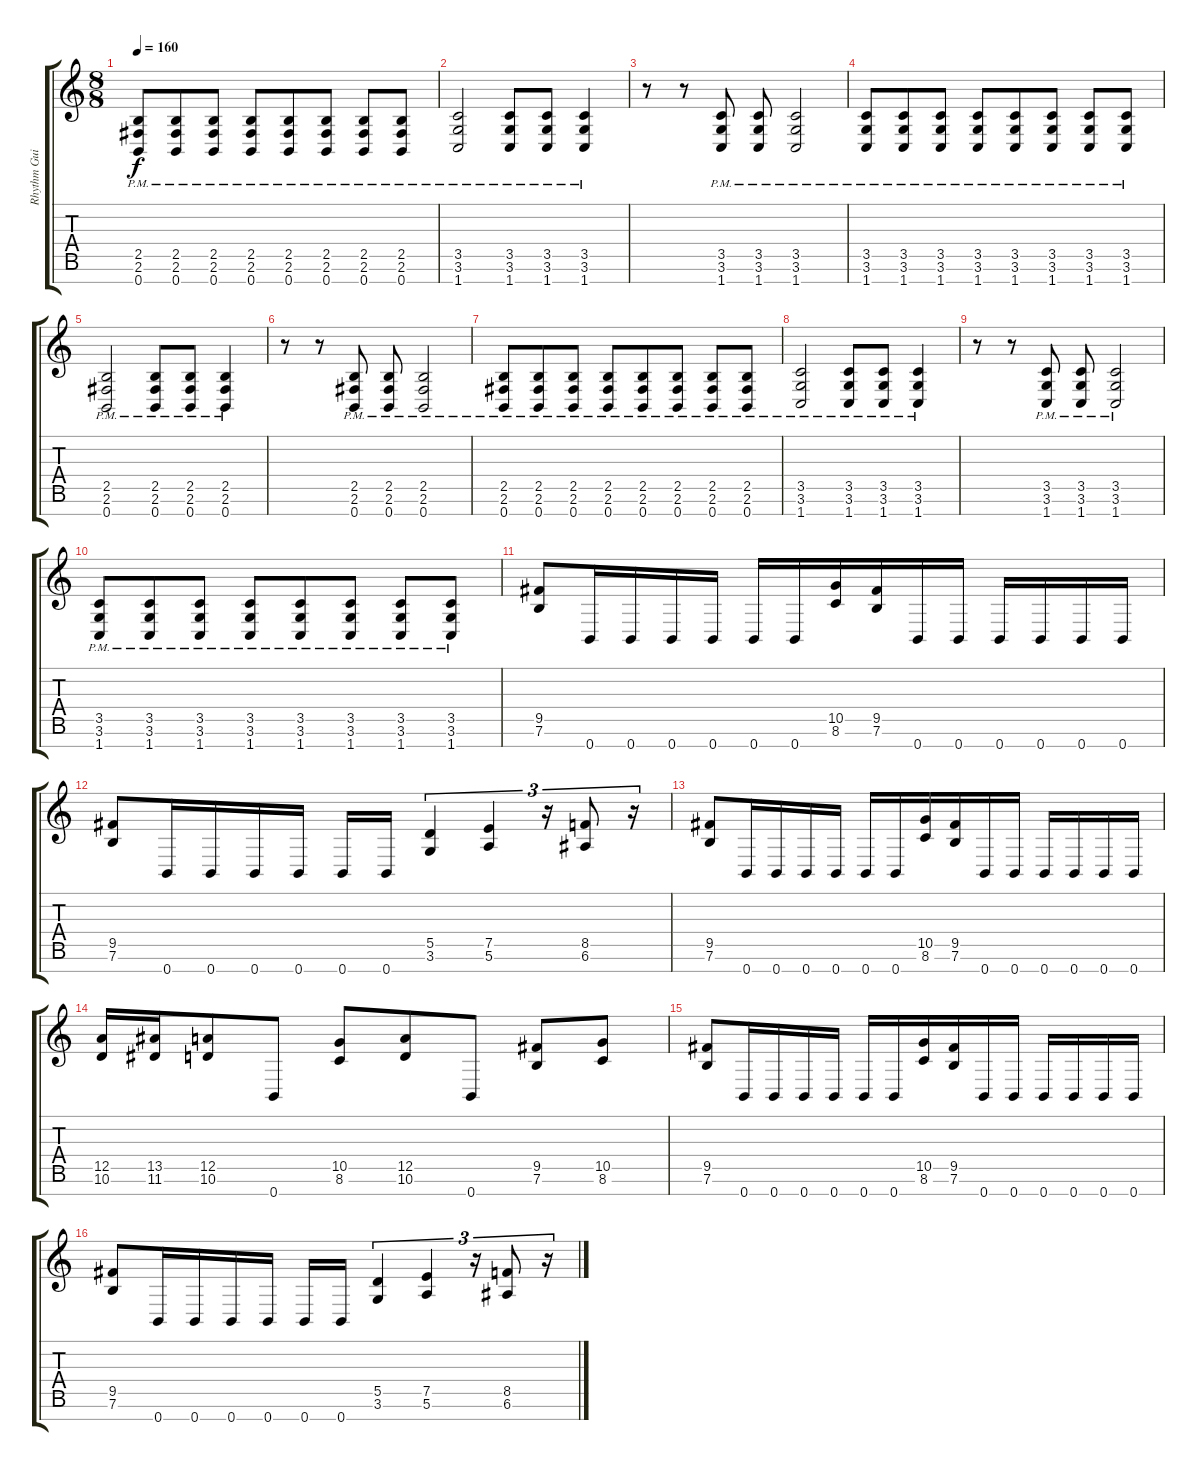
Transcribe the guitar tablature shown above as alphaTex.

\track ("Rhythm Guitar 2" "Rhythm Gui") {instrument distortionguitar}
\staff {score tabs}
\tuning (E4 B3 G3 D3 A2 E2 B1) {hide}
\ts (8 8)
\tempo 160
\clef g2
\ks c
(2.5 2.6 0.7{pm}).8{dy f} (2.5 2.6 0.7{pm}).8 (2.5 2.6 0.7{pm}).8 (2.5 2.6 0.7{pm}).8 (2.5 2.6 0.7{pm}).8 (2.5 2.6 0.7{pm}).8 (2.5 2.6 0.7{pm}).8 (2.5 2.6 0.7{pm}).8 |
(3.5 3.6 1.7{pm}).2 (3.5 3.6 1.7{pm}).8 (3.5 3.6 1.7{pm}).8 (3.5 3.6 1.7{pm}).4 |
r.8 r.8 (3.5 3.6 1.7{pm}).8 (3.5 3.6 1.7{pm}).8 (3.5 3.6 1.7{pm}).2 |
(3.5 3.6 1.7{pm}).8 (3.5 3.6 1.7{pm}).8 (3.5 3.6 1.7{pm}).8 (3.5 3.6 1.7{pm}).8 (3.5 3.6 1.7{pm}).8 (3.5 3.6 1.7{pm}).8 (3.5 3.6 1.7{pm}).8 (3.5 3.6 1.7{pm}).8 |
(2.5 2.6 0.7{pm}).2 (2.5 2.6 0.7{pm}).8 (2.5 2.6 0.7{pm}).8 (2.5 2.6 0.7{pm}).4 |
r.8 r.8 (2.5 2.6 0.7{pm}).8 (2.5 2.6 0.7{pm}).8 (2.5 2.6 0.7{pm}).2 |
(2.5 2.6 0.7{pm}).8 (2.5 2.6 0.7{pm}).8 (2.5 2.6 0.7{pm}).8 (2.5 2.6 0.7{pm}).8 (2.5 2.6 0.7{pm}).8 (2.5 2.6 0.7{pm}).8 (2.5 2.6 0.7{pm}).8 (2.5 2.6 0.7{pm}).8 |
(3.5 3.6 1.7{pm}).2 (3.5 3.6 1.7{pm}).8 (3.5 3.6 1.7{pm}).8 (3.5 3.6 1.7{pm}).4 |
r.8 r.8 (3.5 3.6 1.7{pm}).8 (3.5 3.6 1.7{pm}).8 (3.5 3.6 1.7{pm}).2 |
(3.5 3.6 1.7{pm}).8 (3.5 3.6 1.7{pm}).8 (3.5 3.6 1.7{pm}).8 (3.5 3.6 1.7{pm}).8 (3.5 3.6 1.7{pm}).8 (3.5 3.6 1.7{pm}).8 (3.5 3.6 1.7{pm}).8 (3.5 3.6 1.7{pm}).8 |
(9.5 7.6).8 0.7.16 0.7.16 0.7.16 0.7.16 0.7.16 0.7.16 (10.5 8.6).16 (9.5 7.6).16 0.7.16 0.7.16 0.7.16 0.7.16 0.7.16 0.7.16 |
(9.5 7.6).8 0.7.16 0.7.16 0.7.16 0.7.16 0.7.16 0.7.16 (5.5 3.6).4{tu (3 2)} (7.5 5.6).4{tu (3 2)} r.16{tu (3 2)} (8.5 6.6).8{tu (3 2)} r.16{tu (3 2)} |
(9.5 7.6).8 0.7.16 0.7.16 0.7.16 0.7.16 0.7.16 0.7.16 (10.5 8.6).16 (9.5 7.6).16 0.7.16 0.7.16 0.7.16 0.7.16 0.7.16 0.7.16 |
(12.5 10.6).16 (13.5 11.6).16 (12.5 10.6).8 0.7.8 (10.5 8.6).8 (12.5 10.6).8 0.7.8 (9.5 7.6).8 (10.5 8.6).8 |
(9.5 7.6).8 0.7.16 0.7.16 0.7.16 0.7.16 0.7.16 0.7.16 (10.5 8.6).16 (9.5 7.6).16 0.7.16 0.7.16 0.7.16 0.7.16 0.7.16 0.7.16 |
(9.5 7.6).8 0.7.16 0.7.16 0.7.16 0.7.16 0.7.16 0.7.16 (5.5 3.6).4{tu (3 2)} (7.5 5.6).4{tu (3 2)} r.16{tu (3 2)} (8.5 6.6).8{tu (3 2)} r.16{tu (3 2)}
